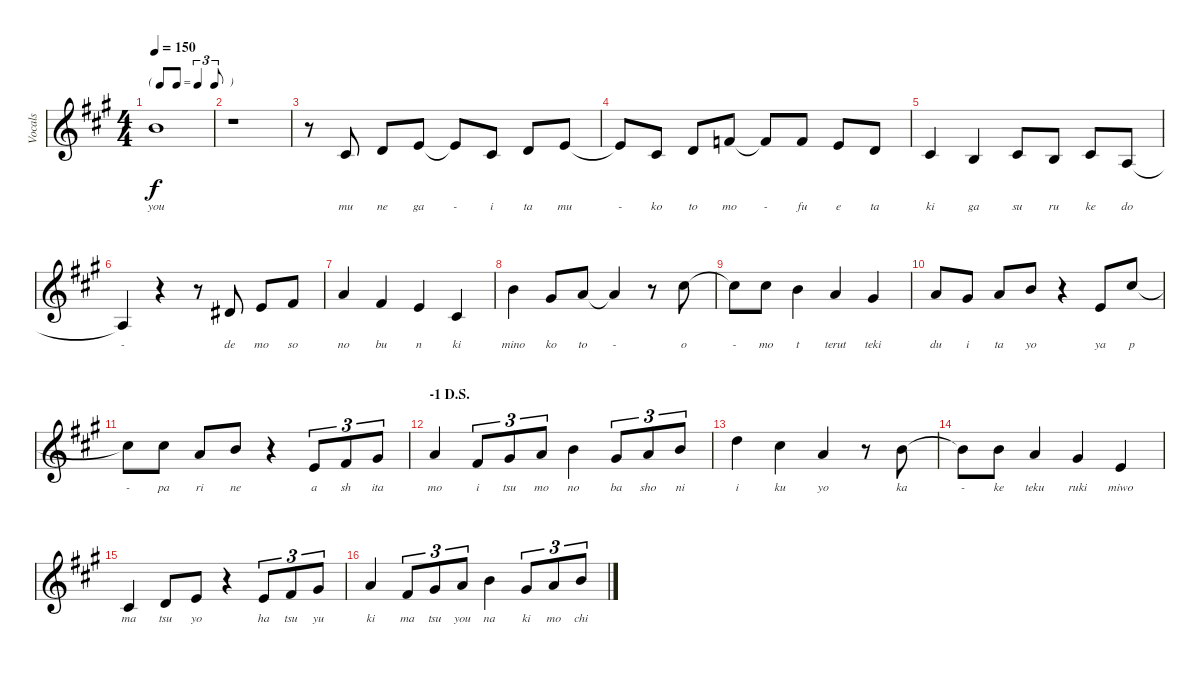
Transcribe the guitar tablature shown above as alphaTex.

\track ("Vocals" "Vocals") {instrument clarinet}
\staff {score}
\tuning (E4 B3 G3 D3 A2 E2 B1) {hide}
\ts (4 4)
\tf triplet8th
\tempo 150
\clef g2
\ks a
7.1.1{lyrics (0 "you") lyrics (1 "") lyrics (2 "") lyrics (3 "") lyrics (4 "") dy f} |
r.1 |
\section ("" "")
r.8 2.2.8{lyrics (0 "mu") lyrics (1 "") lyrics (2 "") lyrics (3 "") lyrics (4 "")} 3.2.8{lyrics (0 "ne") lyrics (1 "") lyrics (2 "") lyrics (3 "") lyrics (4 "")} 0.1.8{lyrics (0 "ga") lyrics (1 "") lyrics (2 "") lyrics (3 "") lyrics (4 "")} 0.1{t}.8{lyrics (0 "-") lyrics (1 "") lyrics (2 "") lyrics (3 "") lyrics (4 "")} 2.2.8{lyrics (0 "i") lyrics (1 "") lyrics (2 "") lyrics (3 "") lyrics (4 "")} 3.2.8{lyrics (0 "ta") lyrics (1 "") lyrics (2 "") lyrics (3 "") lyrics (4 "")} 0.1.8{lyrics (0 "mu") lyrics (1 "") lyrics (2 "") lyrics (3 "") lyrics (4 "")} |
0.1{t}.8{lyrics (0 "-") lyrics (1 "") lyrics (2 "") lyrics (3 "") lyrics (4 "")} 2.2.8{lyrics (0 "ko") lyrics (1 "") lyrics (2 "") lyrics (3 "") lyrics (4 "")} 3.2.8{lyrics (0 "to") lyrics (1 "") lyrics (2 "") lyrics (3 "") lyrics (4 "")} 1.1.8{lyrics (0 "mo") lyrics (1 "") lyrics (2 "") lyrics (3 "") lyrics (4 "")} 1.1{t}.8{lyrics (0 "-") lyrics (1 "") lyrics (2 "") lyrics (3 "") lyrics (4 "")} 1.1.8{lyrics (0 "fu") lyrics (1 "") lyrics (2 "") lyrics (3 "") lyrics (4 "")} 0.1.8{lyrics (0 "e") lyrics (1 "") lyrics (2 "") lyrics (3 "") lyrics (4 "")} 3.2.8{lyrics (0 "ta") lyrics (1 "") lyrics (2 "") lyrics (3 "") lyrics (4 "")} |
2.2.4{lyrics (0 "ki") lyrics (1 "") lyrics (2 "") lyrics (3 "") lyrics (4 "")} 0.2.4{lyrics (0 "ga") lyrics (1 "") lyrics (2 "") lyrics (3 "") lyrics (4 "")} 2.2.8{lyrics (0 "su") lyrics (1 "") lyrics (2 "") lyrics (3 "") lyrics (4 "")} 0.2.8{lyrics (0 "ru") lyrics (1 "") lyrics (2 "") lyrics (3 "") lyrics (4 "")} 2.2.8{lyrics (0 "ke") lyrics (1 "") lyrics (2 "") lyrics (3 "") lyrics (4 "")} 2.3.8{lyrics (0 "do") lyrics (1 "") lyrics (2 "") lyrics (3 "") lyrics (4 "")} |
2.3{t}.4{lyrics (0 "-") lyrics (1 "") lyrics (2 "") lyrics (3 "") lyrics (4 "")} r.4 r.8 4.2.8{lyrics (0 "de") lyrics (1 "") lyrics (2 "") lyrics (3 "") lyrics (4 "")} 0.1.8{lyrics (0 "mo") lyrics (1 "") lyrics (2 "") lyrics (3 "") lyrics (4 "")} 2.1.8{lyrics (0 "so") lyrics (1 "") lyrics (2 "") lyrics (3 "") lyrics (4 "")} |
5.1.4{lyrics (0 "no") lyrics (1 "") lyrics (2 "") lyrics (3 "") lyrics (4 "")} 2.1.4{lyrics (0 "bu") lyrics (1 "") lyrics (2 "") lyrics (3 "") lyrics (4 "")} 0.1.4{lyrics (0 "n") lyrics (1 "") lyrics (2 "") lyrics (3 "") lyrics (4 "")} 2.2.4{lyrics (0 "ki") lyrics (1 "") lyrics (2 "") lyrics (3 "") lyrics (4 "")} |
7.1.4{lyrics (0 "mino") lyrics (1 "") lyrics (2 "") lyrics (3 "") lyrics (4 "")} 4.1.8{lyrics (0 "ko") lyrics (1 "") lyrics (2 "") lyrics (3 "") lyrics (4 "")} 5.1.8{lyrics (0 "to") lyrics (1 "") lyrics (2 "") lyrics (3 "") lyrics (4 "")} 5.1{t}.4{lyrics (0 "-") lyrics (1 "") lyrics (2 "") lyrics (3 "") lyrics (4 "")} r.8 9.1.8{lyrics (0 "o") lyrics (1 "") lyrics (2 "") lyrics (3 "") lyrics (4 "")} |
9.1{t}.8{lyrics (0 "-") lyrics (1 "") lyrics (2 "") lyrics (3 "") lyrics (4 "")} 9.1.8{lyrics (0 "mo") lyrics (1 "") lyrics (2 "") lyrics (3 "") lyrics (4 "")} 7.1.4{lyrics (0 "t") lyrics (1 "") lyrics (2 "") lyrics (3 "") lyrics (4 "")} 5.1.4{lyrics (0 "terut") lyrics (1 "") lyrics (2 "") lyrics (3 "") lyrics (4 "")} 4.1.4{lyrics (0 "teki") lyrics (1 "") lyrics (2 "") lyrics (3 "") lyrics (4 "")} |
5.1.8{lyrics (0 "du") lyrics (1 "") lyrics (2 "") lyrics (3 "") lyrics (4 "")} 4.1.8{lyrics (0 "i") lyrics (1 "") lyrics (2 "") lyrics (3 "") lyrics (4 "")} 5.1.8{lyrics (0 "ta") lyrics (1 "") lyrics (2 "") lyrics (3 "") lyrics (4 "")} 7.1.8{lyrics (0 "yo") lyrics (1 "") lyrics (2 "") lyrics (3 "") lyrics (4 "")} r.4 0.1.8{lyrics (0 "ya") lyrics (1 "") lyrics (2 "") lyrics (3 "") lyrics (4 "")} 9.1.8{lyrics (0 "p") lyrics (1 "") lyrics (2 "") lyrics (3 "") lyrics (4 "")} |
9.1{t}.8{lyrics (0 "-") lyrics (1 "") lyrics (2 "") lyrics (3 "") lyrics (4 "")} 9.1.8{lyrics (0 "pa") lyrics (1 "") lyrics (2 "") lyrics (3 "") lyrics (4 "")} 5.1.8{lyrics (0 "ri") lyrics (1 "") lyrics (2 "") lyrics (3 "") lyrics (4 "")} 7.1.8{lyrics (0 "ne") lyrics (1 "") lyrics (2 "") lyrics (3 "") lyrics (4 "")} r.4 0.1.8{tu (3 2) lyrics (0 "a") lyrics (1 "") lyrics (2 "") lyrics (3 "") lyrics (4 "")} 2.1.8{tu (3 2) lyrics (0 "sh") lyrics (1 "") lyrics (2 "") lyrics (3 "") lyrics (4 "")} 4.1.8{tu (3 2) lyrics (0 "ita") lyrics (1 "") lyrics (2 "") lyrics (3 "") lyrics (4 "")} |
\section ("" "-1 D.S.")
5.1.4{lyrics (0 "mo") lyrics (1 "") lyrics (2 "") lyrics (3 "") lyrics (4 "")} 2.1.8{tu (3 2) lyrics (0 "i") lyrics (1 "") lyrics (2 "") lyrics (3 "") lyrics (4 "")} 4.1.8{tu (3 2) lyrics (0 "tsu") lyrics (1 "") lyrics (2 "") lyrics (3 "") lyrics (4 "")} 5.1.8{tu (3 2) lyrics (0 "mo") lyrics (1 "") lyrics (2 "") lyrics (3 "") lyrics (4 "")} 7.1.4{lyrics (0 "no") lyrics (1 "") lyrics (2 "") lyrics (3 "") lyrics (4 "")} 4.1.8{tu (3 2) lyrics (0 "ba") lyrics (1 "") lyrics (2 "") lyrics (3 "") lyrics (4 "")} 5.1.8{tu (3 2) lyrics (0 "sho") lyrics (1 "") lyrics (2 "") lyrics (3 "") lyrics (4 "")} 7.1.8{tu (3 2) lyrics (0 "ni") lyrics (1 "") lyrics (2 "") lyrics (3 "") lyrics (4 "")} |
10.1.4{lyrics (0 "i") lyrics (1 "") lyrics (2 "") lyrics (3 "") lyrics (4 "")} 9.1.4{lyrics (0 "ku") lyrics (1 "") lyrics (2 "") lyrics (3 "") lyrics (4 "")} 5.1.4{lyrics (0 "yo") lyrics (1 "") lyrics (2 "") lyrics (3 "") lyrics (4 "")} r.8 7.1.8{lyrics (0 "ka") lyrics (1 "") lyrics (2 "") lyrics (3 "") lyrics (4 "")} |
7.1{t}.8{lyrics (0 "-") lyrics (1 "") lyrics (2 "") lyrics (3 "") lyrics (4 "")} 7.1.8{lyrics (0 "ke") lyrics (1 "") lyrics (2 "") lyrics (3 "") lyrics (4 "")} 5.1.4{lyrics (0 "teku") lyrics (1 "") lyrics (2 "") lyrics (3 "") lyrics (4 "")} 4.1.4{lyrics (0 "ruki") lyrics (1 "") lyrics (2 "") lyrics (3 "") lyrics (4 "")} 0.1.4{lyrics (0 "miwo") lyrics (1 "") lyrics (2 "") lyrics (3 "") lyrics (4 "")} |
2.2.4{lyrics (0 "ma") lyrics (1 "") lyrics (2 "") lyrics (3 "") lyrics (4 "")} 3.2.8{lyrics (0 "tsu") lyrics (1 "") lyrics (2 "") lyrics (3 "") lyrics (4 "")} 0.1.8{lyrics (0 "yo") lyrics (1 "") lyrics (2 "") lyrics (3 "") lyrics (4 "")} r.4 0.1.8{tu (3 2) lyrics (0 "ha") lyrics (1 "") lyrics (2 "") lyrics (3 "") lyrics (4 "")} 2.1.8{tu (3 2) lyrics (0 "tsu") lyrics (1 "") lyrics (2 "") lyrics (3 "") lyrics (4 "")} 4.1.8{tu (3 2) lyrics (0 "yu") lyrics (1 "") lyrics (2 "") lyrics (3 "") lyrics (4 "")} |
5.1.4{lyrics (0 "ki") lyrics (1 "") lyrics (2 "") lyrics (3 "") lyrics (4 "")} 2.1.8{tu (3 2) lyrics (0 "ma") lyrics (1 "") lyrics (2 "") lyrics (3 "") lyrics (4 "")} 4.1.8{tu (3 2) lyrics (0 "tsu") lyrics (1 "") lyrics (2 "") lyrics (3 "") lyrics (4 "")} 5.1.8{tu (3 2) lyrics (0 "you") lyrics (1 "") lyrics (2 "") lyrics (3 "") lyrics (4 "")} 7.1.4{lyrics (0 "na") lyrics (1 "") lyrics (2 "") lyrics (3 "") lyrics (4 "")} 4.1.8{tu (3 2) lyrics (0 "ki") lyrics (1 "") lyrics (2 "") lyrics (3 "") lyrics (4 "")} 5.1.8{tu (3 2) lyrics (0 "mo") lyrics (1 "") lyrics (2 "") lyrics (3 "") lyrics (4 "")} 7.1.8{tu (3 2) lyrics (0 "chi") lyrics (1 "") lyrics (2 "") lyrics (3 "") lyrics (4 "")}
